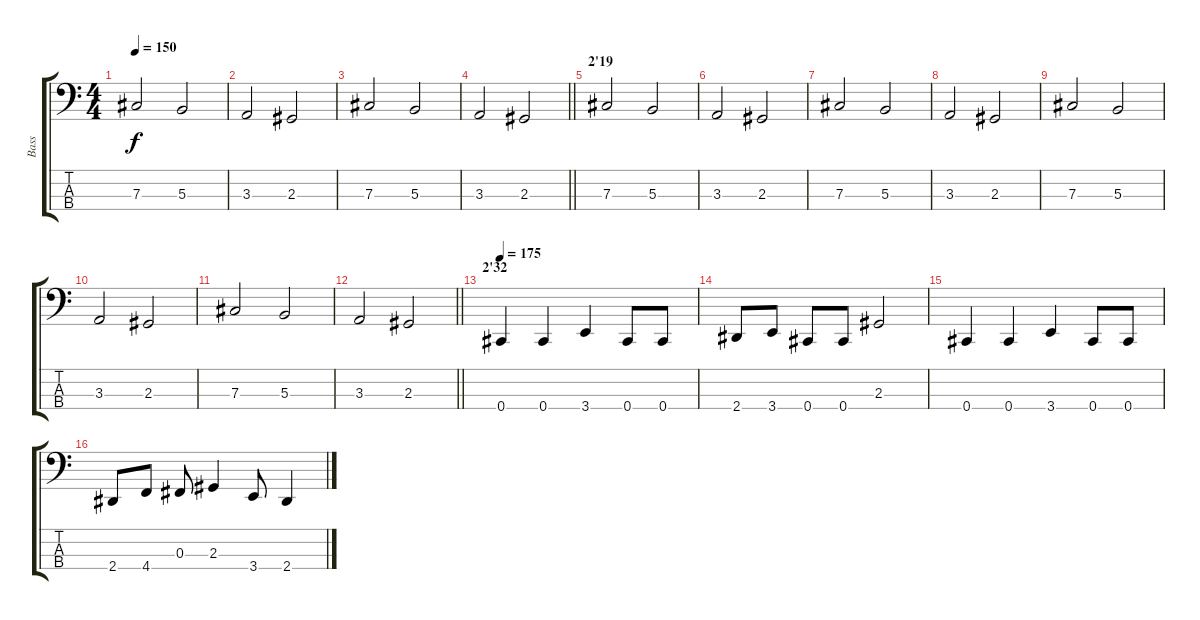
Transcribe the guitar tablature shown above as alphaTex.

\track ("Bass" "Bass") {instrument electricbassfinger}
\staff {score tabs}
\tuning (E2 B1 Gb1 Db1) {hide}
\ts (4 4)
\tempo 150
\clef f4
\ks c
7.3.2{dy f} 5.3.2 |
3.3.2 2.3.2 |
7.3.2 5.3.2 |
\barLineRight lightlight
3.3.2 2.3.2 |
\section ("" "2'19")
7.3.2 5.3.2 |
3.3.2 2.3.2 |
7.3.2 5.3.2 |
3.3.2 2.3.2 |
7.3.2 5.3.2 |
3.3.2 2.3.2 |
7.3.2 5.3.2 |
\barLineRight lightlight
3.3.2 2.3.2 |
\section ("" "2'32")
\tempo 175
0.4.4 0.4.4 3.4.4 0.4.8 0.4.8 |
2.4.8 3.4.8 0.4.8 0.4.8 2.3.2 |
0.4.4 0.4.4 3.4.4 0.4.8 0.4.8 |
2.4.8 4.4.8 0.3.8 2.3.4 3.4.8 2.4.4
